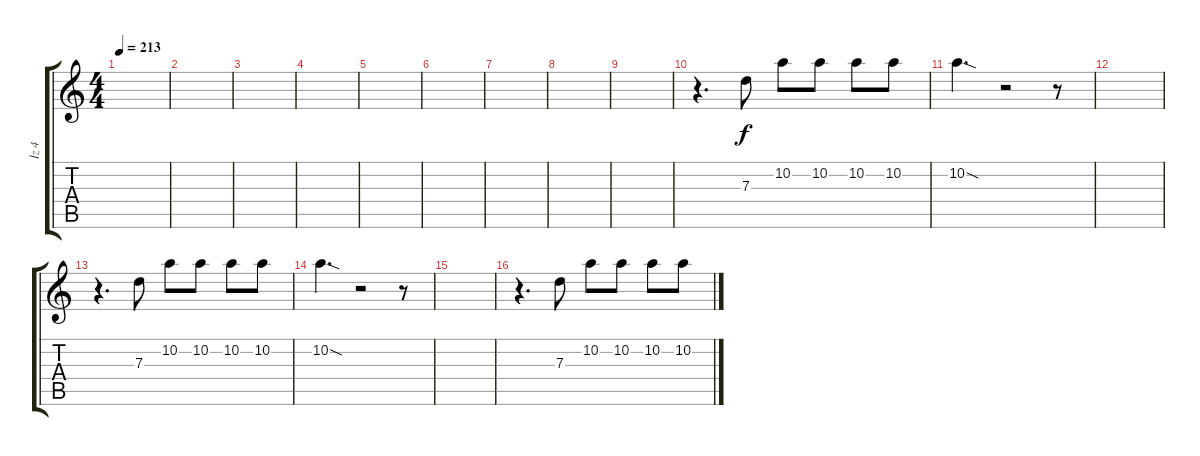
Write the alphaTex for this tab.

\track ("İz 4" "İz 4") {instrument distortionguitar}
\staff {score tabs}
\tuning (E4 B3 G3 D3 A2 E2) {hide}
\ts (4 4)
\tempo 213
\clef g2
\ks c
|
|
|
|
|
|
|
|
|
r.4{d} 7.3.8 10.2.8 10.2.8 10.2.8 10.2.8 |
10.2{sod}.4{d} r.2 r.8 |
|
r.4{d} 7.3.8 10.2.8 10.2.8 10.2.8 10.2.8 |
10.2{sod}.4{d} r.2 r.8 |
|
r.4{d} 7.3.8 10.2.8 10.2.8 10.2.8 10.2.8
